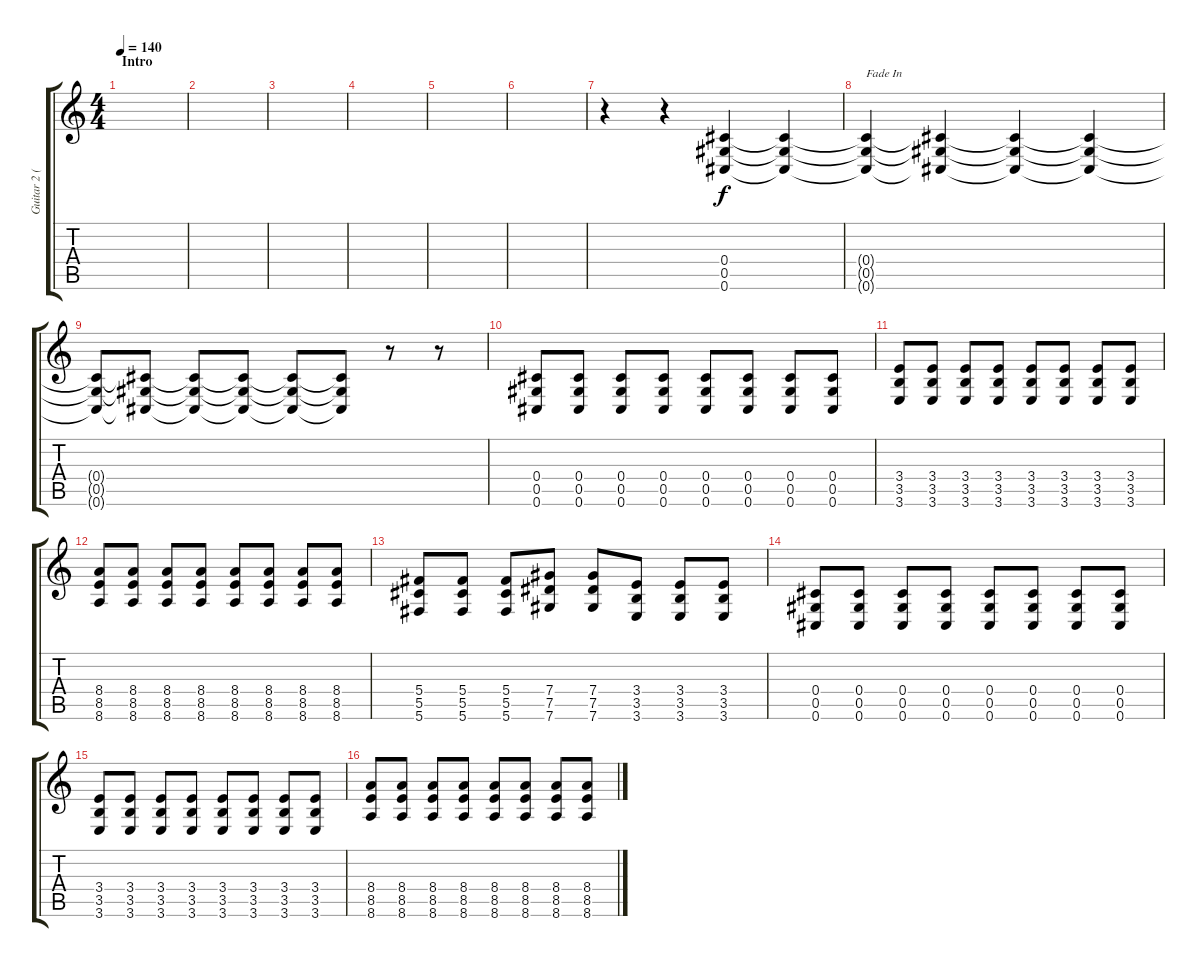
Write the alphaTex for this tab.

\track ("Guitar 2 (Mike Shinoda)" "Guitar 2 (") {instrument distortionguitar}
\staff {score tabs}
\tuning (Eb4 Bb3 Gb3 Db3 Ab2 Db2) {hide}
\ts (4 4)
\section ("" "Intro")
\tempo 140
\clef g2
\ks c
|
|
|
|
|
|
r.4 r.4 (0.4 0.5 0.6).4{volume 0} (0.4{t} 0.5{t} 0.6{t}).4{volume 1} |
(0.4{t} 0.5{t} 0.6{t}).4{txt "Fade In" volume 2} (0.4{t} 0.5{t} 0.6{t}).4{volume 3} (0.4{t} 0.5{t} 0.6{t}).4{volume 4} (0.4{t} 0.5{t} 0.6{t}).4{volume 5} |
(0.4{t} 0.5{t} 0.6{t}).8{volume 5} (0.4{t} 0.5{t} 0.6{t}).8{volume 6} (0.4{t} 0.5{t} 0.6{t}).8{volume 7} (0.4{t} 0.5{t} 0.6{t}).8{volume 8} (0.4{t} 0.5{t} 0.6{t}).8{volume 9} (0.4{t} 0.5{t} 0.6{t}).8 r.8 r.8 |
(0.4 0.5 0.6).8{volume 16} (0.4 0.5 0.6).8 (0.4 0.5 0.6).8 (0.4 0.5 0.6).8 (0.4 0.5 0.6).8 (0.4 0.5 0.6).8 (0.4 0.5 0.6).8 (0.4 0.5 0.6).8 |
(3.4 3.5 3.6).8 (3.4 3.5 3.6).8 (3.4 3.5 3.6).8 (3.4 3.5 3.6).8 (3.4 3.5 3.6).8 (3.4 3.5 3.6).8 (3.4 3.5 3.6).8 (3.4 3.5 3.6).8 |
(8.4 8.5 8.6).8 (8.4 8.5 8.6).8 (8.4 8.5 8.6).8 (8.4 8.5 8.6).8 (8.4 8.5 8.6).8 (8.4 8.5 8.6).8 (8.4 8.5 8.6).8 (8.4 8.5 8.6).8 |
(5.4 5.5 5.6).8 (5.4 5.5 5.6).8 (5.4 5.5 5.6).8 (7.4 7.5 7.6).8 (7.4 7.5 7.6).8 (3.4 3.5 3.6).8 (3.4 3.5 3.6).8 (3.4 3.5 3.6).8 |
(0.4 0.5 0.6).8 (0.4 0.5 0.6).8 (0.4 0.5 0.6).8 (0.4 0.5 0.6).8 (0.4 0.5 0.6).8 (0.4 0.5 0.6).8 (0.4 0.5 0.6).8 (0.4 0.5 0.6).8 |
(3.4 3.5 3.6).8 (3.4 3.5 3.6).8 (3.4 3.5 3.6).8 (3.4 3.5 3.6).8 (3.4 3.5 3.6).8 (3.4 3.5 3.6).8 (3.4 3.5 3.6).8 (3.4 3.5 3.6).8 |
(8.4 8.5 8.6).8 (8.4 8.5 8.6).8 (8.4 8.5 8.6).8 (8.4 8.5 8.6).8 (8.4 8.5 8.6).8 (8.4 8.5 8.6).8 (8.4 8.5 8.6).8 (8.4 8.5 8.6).8
